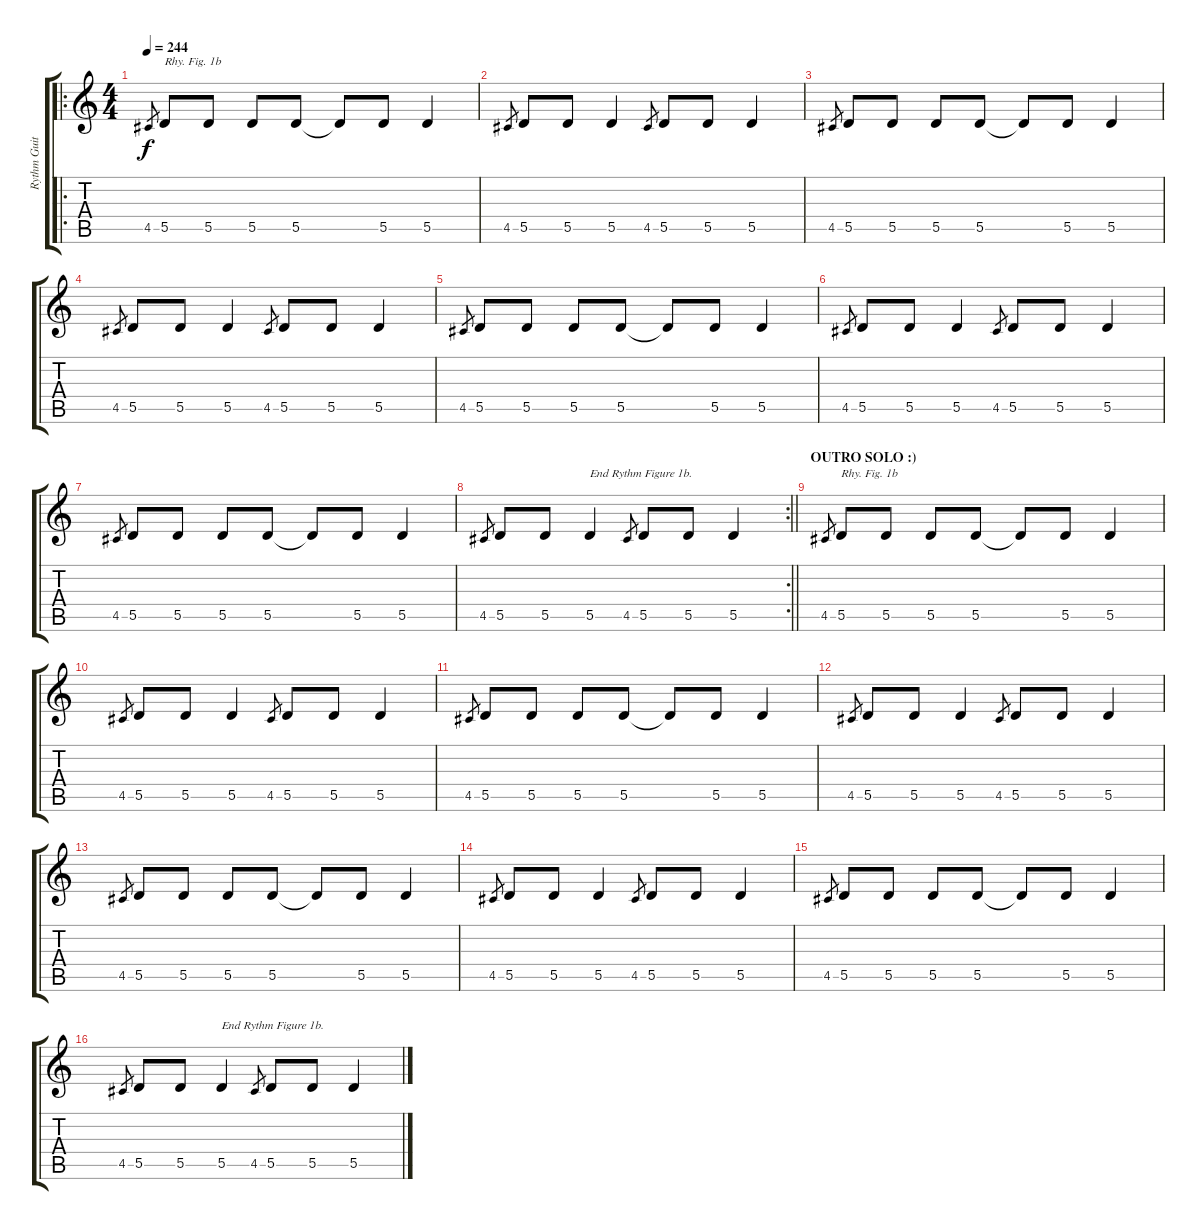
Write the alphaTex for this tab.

\track ("Rythm Guitar 2 (Figure 1b)" "Rythm Guit") {instrument electricguitarclean}
\staff {score tabs}
\tuning (E4 B3 G3 D3 A2 E2) {hide}
\ro
\ts (4 4)
\tempo 244
\clef g2
\ks c
4.5.8{gr dy f} 5.5.8{txt "Rhy. Fig. 1b"} 5.5.8 5.5.8 5.5.8 5.5{t}.8 5.5.8 5.5.4 |
4.5.8{gr} 5.5.8 5.5.8 5.5.4 4.5.8{gr} 5.5.8 5.5.8 5.5.4 |
4.5.8{gr} 5.5.8 5.5.8 5.5.8 5.5.8 5.5{t}.8 5.5.8 5.5.4 |
4.5.8{gr} 5.5.8 5.5.8 5.5.4 4.5.8{gr} 5.5.8 5.5.8 5.5.4 |
4.5.8{gr} 5.5.8 5.5.8 5.5.8 5.5.8 5.5{t}.8 5.5.8 5.5.4 |
4.5.8{gr} 5.5.8 5.5.8 5.5.4 4.5.8{gr} 5.5.8 5.5.8 5.5.4 |
4.5.8{gr} 5.5.8 5.5.8 5.5.8 5.5.8 5.5{t}.8 5.5.8 5.5.4 |
\rc 2
\barLineRight lightlight
4.5.8{gr} 5.5.8 5.5.8 5.5.4{txt "End Rythm Figure 1b."} 4.5.8{gr} 5.5.8 5.5.8 5.5.4 |
\section ("" "OUTRO SOLO :)")
4.5.8{gr} 5.5.8{txt "Rhy. Fig. 1b"} 5.5.8 5.5.8 5.5.8 5.5{t}.8 5.5.8 5.5.4 |
4.5.8{gr} 5.5.8 5.5.8 5.5.4 4.5.8{gr} 5.5.8 5.5.8 5.5.4 |
4.5.8{gr} 5.5.8 5.5.8 5.5.8 5.5.8 5.5{t}.8 5.5.8 5.5.4 |
4.5.8{gr} 5.5.8 5.5.8 5.5.4 4.5.8{gr} 5.5.8 5.5.8 5.5.4 |
4.5.8{gr} 5.5.8 5.5.8 5.5.8 5.5.8 5.5{t}.8 5.5.8 5.5.4 |
4.5.8{gr} 5.5.8 5.5.8 5.5.4 4.5.8{gr} 5.5.8 5.5.8 5.5.4 |
4.5.8{gr} 5.5.8 5.5.8 5.5.8 5.5.8 5.5{t}.8 5.5.8 5.5.4 |
4.5.8{gr} 5.5.8 5.5.8 5.5.4{txt "End Rythm Figure 1b."} 4.5.8{gr} 5.5.8 5.5.8 5.5.4
